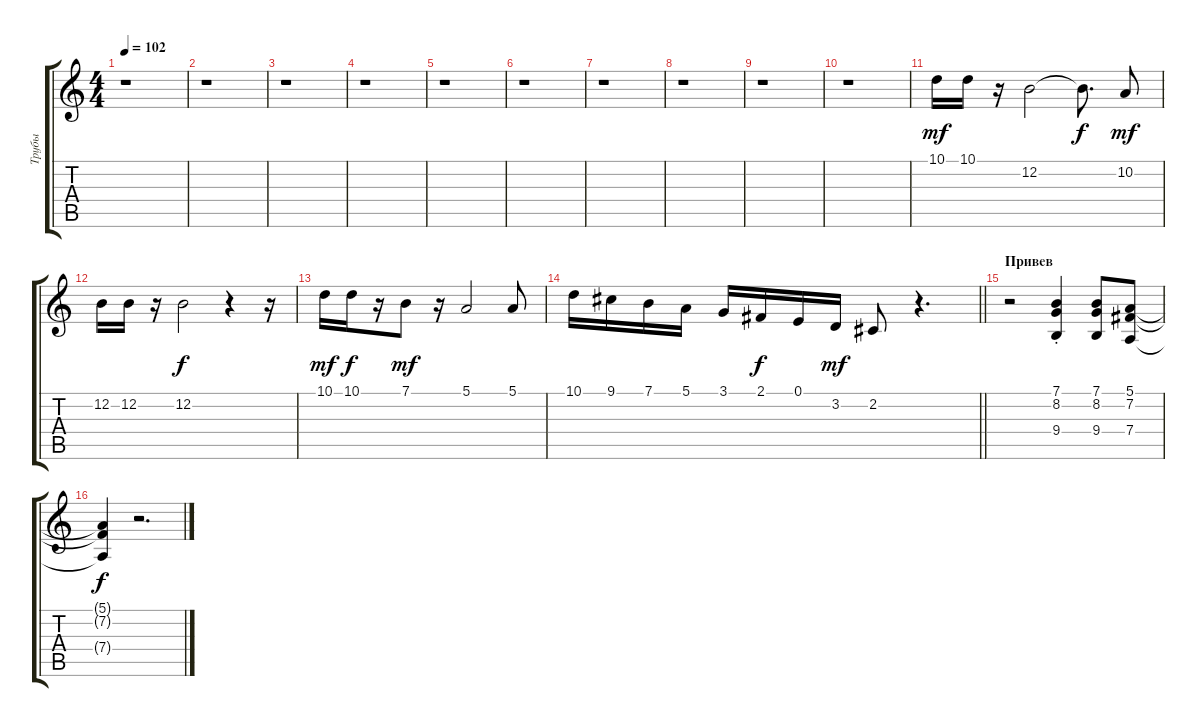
\track ("Трубы" "Трубы") {instrument brasssection}
\staff {score tabs}
\tuning (E4 B3 G3 D3 A2 E2) {hide}
\ts (4 4)
\tempo 102
\clef g2
\ks c
r.1{dy mp} |
r.1 |
r.1 |
r.1 |
r.1 |
r.1 |
r.1 |
r.1 |
r.1 |
r.1 |
10.1.16{dy mf volume 14} 10.1.16 r.16 12.2.2 12.2{t}.8{d dy f} 10.2.8{dy mf} |
12.2.16 12.2.16 r.16 12.2.2{dy f} r.4 r.16 |
10.1.16{dy mf} 10.1.16{dy f} r.16 7.1.8{dy mf} r.16 5.1.2 5.1.8 |
\barLineRight lightlight
10.1.16 9.1.16 7.1.16 5.1.16 3.1.16 2.1.16{dy f} 0.1.16 3.2.16{dy mf} 2.2.8 r.4{d} |
\section ("" "Привев")
r.2 (7.1{st} 8.2{st} 9.4{st}).4 (7.1 8.2 9.4).8 (5.1 7.2 7.4).8 |
(5.1{t} 7.2{t} 7.4{t}).4{dy f} r.2{d}
